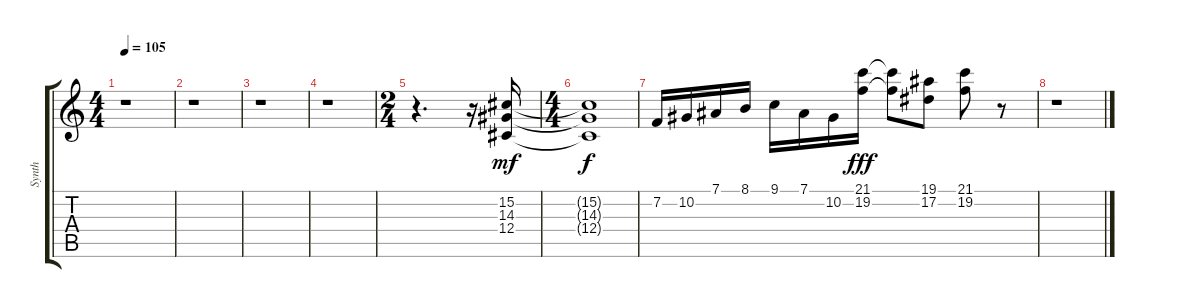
\track ("Synth" "Synth") {instrument stringensemble1}
\staff {score tabs}
\tuning (Eb4 Bb3 Gb3 Db3 Ab2 Eb2) {hide}
\ts (4 4)
\tempo 105
\clef g2
\ks c
r.1{dy f} |
r.1 |
r.1 |
r.1 |
\ts (2 4)
r.4{d} r.16 (15.2 14.3 12.4).16{dy mf} |
\ts (4 4)
(15.2{t} 14.3{t} 12.4{t}).1{dy f} |
7.2.16 10.2.16 7.1.16 8.1.16 9.1.16 7.1.16 10.2.16 (21.1 19.2).16{dy fff} (21.1{t} 19.2{t}).8 (19.1 17.2).8 (21.1 19.2).8 r.8 |
r.1
